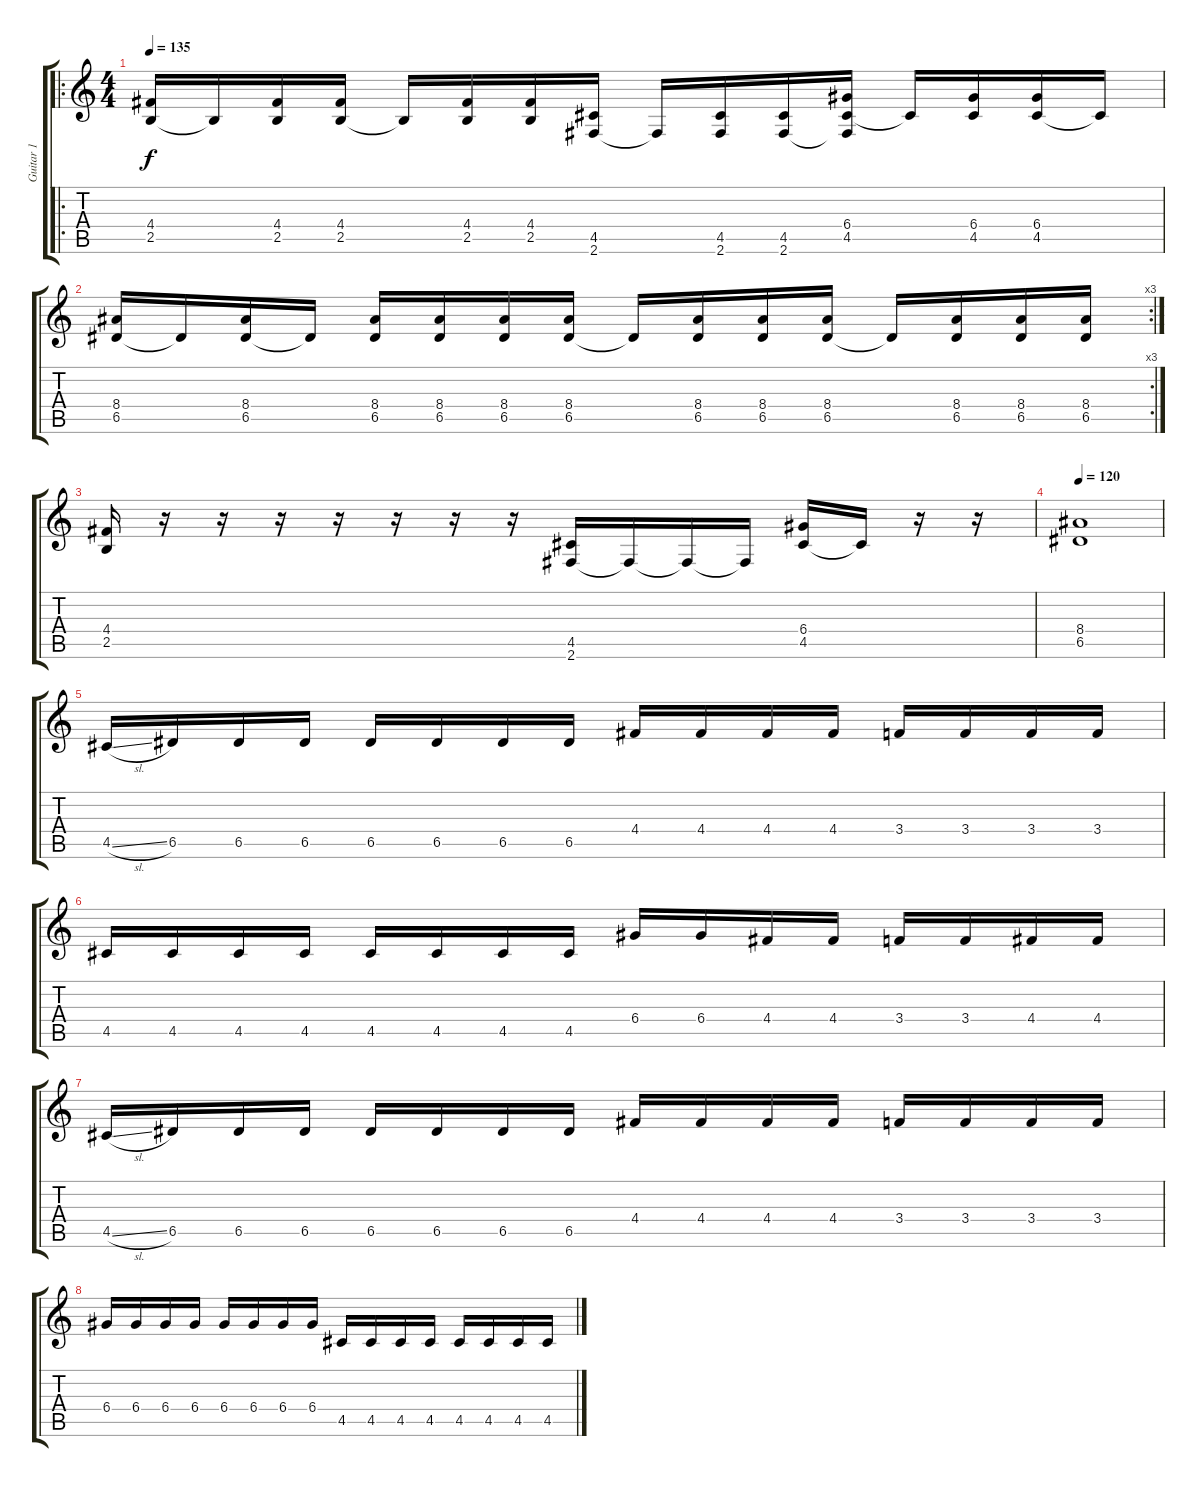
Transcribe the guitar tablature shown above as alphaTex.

\track ("Guitar 1" "Guitar 1") {instrument distortionguitar}
\staff {score tabs}
\tuning (E4 B3 G3 D3 A2 E2) {hide}
\ro
\ts (4 4)
\tempo 135
\clef g2
\ks c
(4.4 2.5).16{dy f} 2.5{t}.16 (4.4 2.5).16 (4.4 2.5).16 2.5{t}.16 (4.4 2.5).16 (4.4 2.5).16 (4.5 2.6).16 2.6{t}.16 (4.5 2.6).16 (4.5 2.6).16 (6.4 4.5 2.6{t}).16 4.5{t}.16 (6.4 4.5).16 (6.4 4.5).16 4.5{t}.16 |
\rc 3
(8.4 6.5).16 6.5{t}.16 (8.4 6.5).16 6.5{t}.16 (8.4 6.5).16 (8.4 6.5).16 (8.4 6.5).16 (8.4 6.5).16 6.5{t}.16 (8.4 6.5).16 (8.4 6.5).16 (8.4 6.5).16 6.5{t}.16 (8.4 6.5).16 (8.4 6.5).16 (8.4 6.5).16 |
(4.4 2.5).16 r.16 r.16 r.16 r.16 r.16 r.16 r.16 (4.5 2.6).16 2.6{t}.16 2.6{t}.16 2.6{t}.16 (6.4 4.5).16 4.5{t}.16 r.16 r.16 |
\tempo 120
(8.4 6.5).1 |
4.5{sl}.16 6.5.16 6.5.16 6.5.16 6.5.16 6.5.16 6.5.16 6.5.16 4.4.16 4.4.16 4.4.16 4.4.16 3.4.16 3.4.16 3.4.16 3.4.16 |
4.5.16 4.5.16 4.5.16 4.5.16 4.5.16 4.5.16 4.5.16 4.5.16 6.4.16 6.4.16 4.4.16 4.4.16 3.4.16 3.4.16 4.4.16 4.4.16 |
4.5{sl}.16 6.5.16 6.5.16 6.5.16 6.5.16 6.5.16 6.5.16 6.5.16 4.4.16 4.4.16 4.4.16 4.4.16 3.4.16 3.4.16 3.4.16 3.4.16 |
6.4.16 6.4.16 6.4.16 6.4.16 6.4.16 6.4.16 6.4.16 6.4.16 4.5.16 4.5.16 4.5.16 4.5.16 4.5.16 4.5.16 4.5.16 4.5.16
